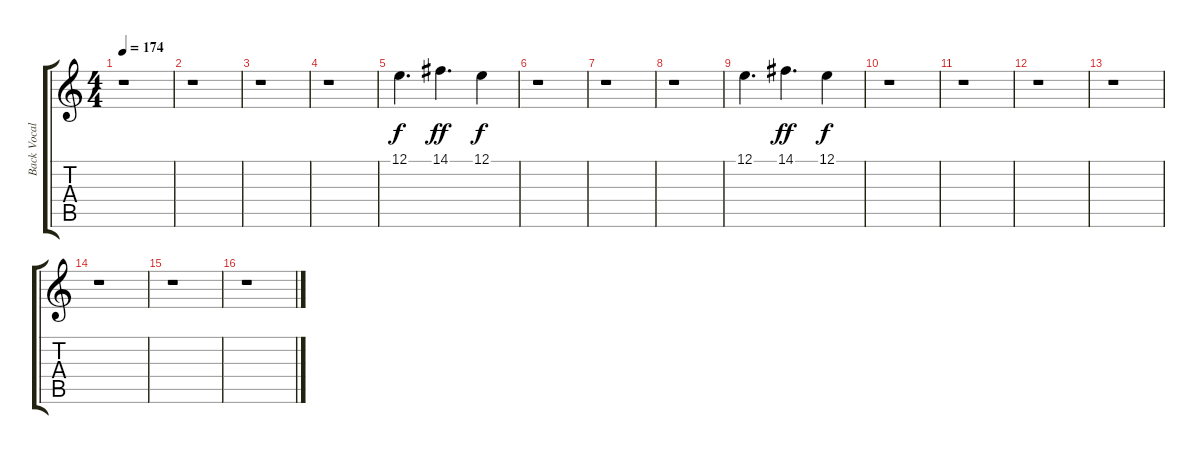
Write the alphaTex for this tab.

\track ("Back Vocals" "Back Vocal") {instrument synthbrass1}
\staff {score tabs}
\tuning (E4 B3 G3 D3 A2 E2) {hide}
\ts (4 4)
\tempo 174
\clef g2
\ks c
r.1{dy f} |
r.1 |
r.1 |
r.1 |
12.1.4{d} 14.1.4{d dy ff} 12.1.4{dy f} |
r.1 |
r.1 |
r.1 |
12.1.4{d} 14.1.4{d dy ff} 12.1.4{dy f} |
r.1 |
r.1 |
r.1 |
r.1 |
r.1 |
r.1 |
r.1
